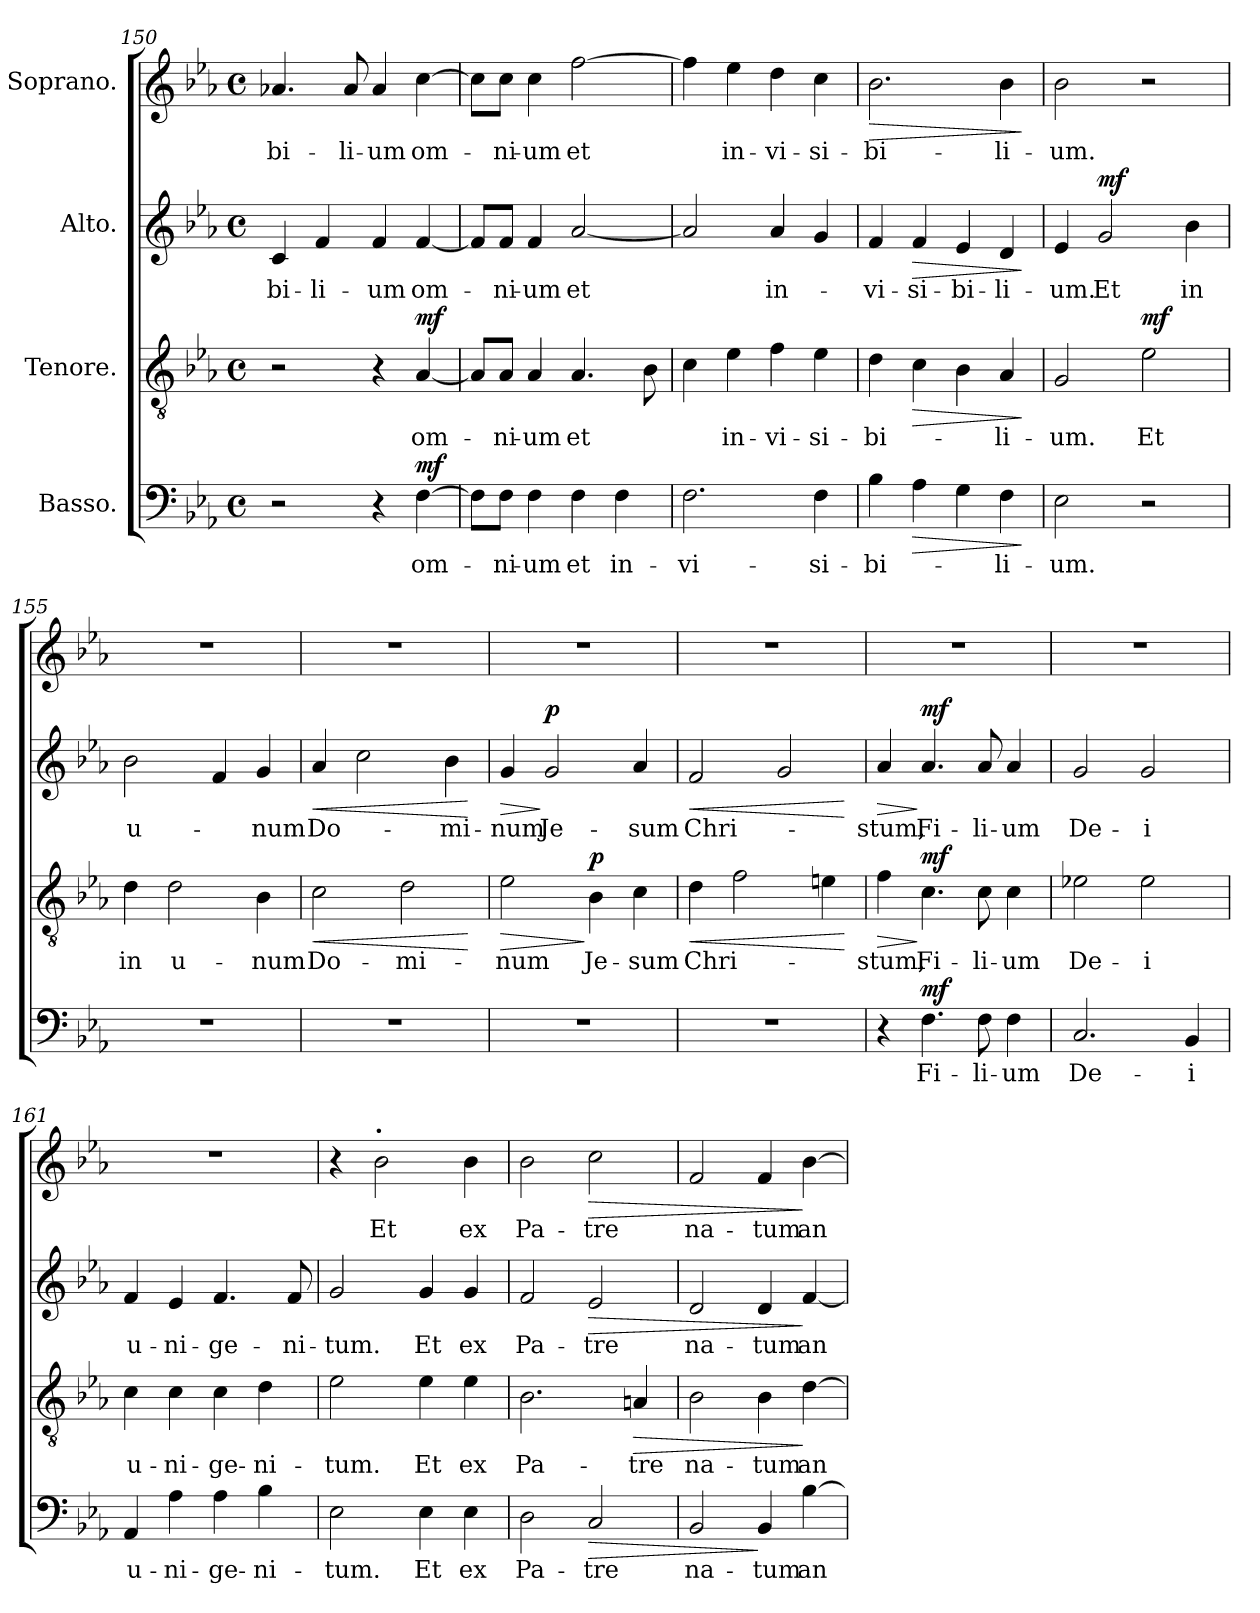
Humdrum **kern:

**kern	**text	**dynam	**kern	**text	**dynam	**kern	**text	**dynam	**kern	**text	**dynam
*part4	*part4	*part4	*part3	*part3	*part3	*part2	*part2	*part2	*part1	*part1	*part1
*staff4	*staff4	*staff4	*staff3	*staff3	*staff3	*staff2	*staff2	*staff2	*staff1	*staff1	*staff1
*I"Basso.	*	*	*I"Tenore.	*	*	*I"Alto.	*	*	*I"Soprano.	*	*
*clefF4	*	*	*clefGv2	*	*	*clefG2	*	*	*clefG2	*	*
*k[b-e-a-]	*	*	*k[b-e-a-]	*	*	*k[b-e-a-]	*	*	*k[b-e-a-]	*	*
*M4/4	*	*	*M4/4	*	*	*M4/4	*	*	*M4/4	*	*
*met(c)	*	*	*met(c)	*	*	*met(c)	*	*	*met(c)	*	*
=150	=150	=150	=150	=150	=150	=150	=150	=150	=150	=150	=150
!	!	!	!	!	!	!	!LO:LY:b	!	!	!LO:LY:b	!
2r	.	.	2r	.	.	4c/	-bi-	.	4.a-X/	-bi-	.
!	!	!	!	!	!	!	!LO:LY:b	!	!	!	!
.	.	.	.	.	.	4f/	-li-	.	.	.	.
!	!	!	!	!	!	!	!	!	!	!LO:LY:b	!
.	.	.	.	.	.	.	.	.	8a-/	-li-	.
!	!	!	!	!	!	!	!LO:LY:b	!	!	!LO:LY:b	!
4r	.	.	4r	.	.	4f/	-um	.	4a-/	-um	.
!	!LO:LY:b	!LO:DY:a	!	!LO:LY:b	!LO:DY:a	!	!LO:LY:b	!	!	!LO:LY:b	!
[4F\	om-	mf	[4A-/	om-	mf	[4f/	om-	.	[4cc\	om-	.
=151	=151	=151	=151	=151	=151	=151	=151	=151	=151	=151	=151
8F\L]	.	.	8A-/L]	.	.	8f/L]	.	.	8cc\L]	.	.
!	!LO:LY:b	!	!	!LO:LY:b	!	!	!LO:LY:b	!	!	!LO:LY:b	!
8F\J	-ni-	.	8A-/J	-ni-	.	8f/J	-ni-	.	8cc\J	-ni-	.
!	!LO:LY:b	!	!	!LO:LY:b	!	!	!LO:LY:b	!	!	!LO:LY:b	!
4F\	-um	.	4A-/	-um	.	4f/	-um	.	4cc\	-um	.
!	!LO:LY:b	!	!	!LO:LY:b	!	!	!LO:LY:b	!	!	!LO:LY:b	!
4F\	et	.	4.A-/	et	.	[2a-/	et	.	[2ff\	et	.
!	!LO:LY:b	!	!	!	!	!	!	!	!	!	!
4F\	in-	.	.	.	.	.	.	.	.	.	.
.	.	.	8B-\	.	.	.	.	.	.	.	.
=152	=152	=152	=152	=152	=152	=152	=152	=152	=152	=152	=152
!	!LO:LY:b	!	!	!	!	!	!	!	!	!	!
2.F\	-vi-	.	4c\	.	.	2a-/]	.	.	4ff\]	.	.
!	!	!	!	!LO:LY:b	!	!	!	!	!	!LO:LY:b	!
.	.	.	4e-\	in-	.	.	.	.	4ee-\	in-	.
!	!	!	!	!LO:LY:b	!	!	!LO:LY:b	!	!	!LO:LY:b	!
.	.	.	4f\	-vi-	.	4a-/	in-	.	4dd\	-vi-	.
!	!LO:LY:b	!	!	!LO:LY:b	!	!	!	!	!	!LO:LY:b	!
4F\	-si-	.	4e-\	-si-	.	4g/	.	.	4cc\	-si-	.
=153	=153	=153	=153	=153	=153	=153	=153	=153	=153	=153	=153
!	!LO:LY:b	!	!	!LO:LY:b	!	!	!LO:LY:b	!	!	!LO:LY:b	!LO:HP:b
4B-\	bi-	.	4d\	bi-	.	4f/	vi-	.	2.b-\	bi-	>
!	!	!LO:HP:b	!	!	!LO:HP:b	!	!LO:LY:b	!LO:HP:b	!	!	!
4A-\	.	>	4c\	.	>	4f/	-si-	>	.	.	.
!	!	!	!	!	!	!	!LO:LY:b	!	!	!	!
4G\	.	.	4B-\	.	.	4e-/	-bi-	.	.	.	.
!	!LO:LY:b	!	!	!LO:LY:b	!	!	!LO:LY:b	!	!	!LO:LY:b	!
4F\	-li-	.	4A-/	-li-	.	4d/	-li-	.	4b-\	-li-	.
.	.	]	.	.	]	.	.	]	.	.	]
=154	=154	=154	=154	=154	=154	=154	=154	=154	=154	=154	=154
!	!LO:LY:b	!	!	!LO:LY:b	!	!	!LO:LY:b	!	!	!LO:LY:b	!
2E-\	-um.	.	2G/	-um.	.	4e-/	-um.	.	2b-\	-um.	.
!	!	!	!	!	!	!	!LO:LY:b	!LO:DY:a	!	!	!
.	.	.	.	.	.	2g/	Et	mf	.	.	.
!	!	!	!	!LO:LY:b	!LO:DY:a	!	!	!	!	!	!
2r	.	.	2e-\	Et	mf	.	.	.	2r	.	.
!	!	!	!	!	!	!	!LO:LY:b	!	!	!	!
.	.	.	.	.	.	4b-\	in	.	.	.	.
=155	=155	=155	=155	=155	=155	=155	=155	=155	=155	=155	=155
!	!	!	!	!LO:LY:b	!	!	!LO:LY:b	!	!	!	!
1r	.	.	4d\	in	.	2b-\	u-	.	1r	.	.
!	!	!	!	!LO:LY:b	!	!	!	!	!	!	!
.	.	.	2d\	u-	.	.	.	.	.	.	.
.	.	.	.	.	.	4f/	.	.	.	.	.
!	!	!	!	!LO:LY:b	!	!	!LO:LY:b	!	!	!	!
.	.	.	4B-\	-num	.	4g/	-num	.	.	.	.
!!LO:LB:g=z
=156	=156	=156	=156	=156	=156	=156	=156	=156	=156	=156	=156
!	!	!	!	!LO:LY:b	!LO:HP:b	!	!LO:LY:b	!LO:HP:b	!	!	!
1r	.	.	2c\	Do-	<	4a-/	Do-	<	1r	.	.
.	.	.	.	.	.	2cc\	.	.	.	.	.
!	!	!	!	!LO:LY:b	!	!	!	!	!	!	!
.	.	.	2d\	-mi-	.	.	.	.	.	.	.
!	!	!	!	!	!	!	!LO:LY:b	!	!	!	!
.	.	.	.	.	.	4b-\	-mi-	.	.	.	.
.	.	.	.	.	[	.	.	[	.	.	.
=157	=157	=157	=157	=157	=157	=157	=157	=157	=157	=157	=157
!	!	!	!	!LO:LY:b	!LO:HP:b	!	!LO:LY:b	!LO:HP:b	!	!	!
1r	.	.	2e-\	-num	>	4g/	-num	>	1r	.	.
!	!	!	!	!	!	!	!LO:LY:b	!LO:DY:n=1:a	!	!	!
.	.	.	.	.	.	2g/	Je-	] p	.	.	.
!	!	!	!	!LO:LY:b	!LO:DY:n=1:a	!	!	!	!	!	!
.	.	.	4B-\	Je-	] p	.	.	.	.	.	.
!	!	!	!	!LO:LY:b	!	!	!LO:LY:b	!	!	!	!
.	.	.	4c\	-sum	.	4a-/	-sum	.	.	.	.
=158	=158	=158	=158	=158	=158	=158	=158	=158	=158	=158	=158
!	!	!	!	!LO:LY:b	!LO:HP:b	!	!LO:LY:b	!LO:HP:b	!	!	!
1r	.	.	4d\	Chri-	<	2f/	Chri-	<	1r	.	.
.	.	.	2f\	.	.	.	.	.	.	.	.
.	.	.	.	.	.	2g/	.	.	.	.	.
.	.	.	4en\	.	.	.	.	.	.	.	.
.	.	.	.	.	[	.	.	[	.	.	.
=159	=159	=159	=159	=159	=159	=159	=159	=159	=159	=159	=159
!	!	!	!	!LO:LY:b	!LO:HP:b	!	!LO:LY:b	!LO:HP:b	!	!	!
4r	.	.	4f\	-stum,	>	4a-/	-stum,	>	1r	.	.
!	!LO:LY:b	!LO:DY:a	!	!LO:LY:b	!LO:DY:n=1:a	!	!LO:LY:b	!LO:DY:n=1:a	!	!	!
4.F\	Fi-	mf	4.c\	Fi-	] mf	4.a-/	Fi-	] mf	.	.	.
!	!LO:LY:b	!	!	!LO:LY:b	!	!	!LO:LY:b	!	!	!	!
8F\	-li-	.	8c\	-li-	.	8a-/	-li-	.	.	.	.
!	!LO:LY:b	!	!	!LO:LY:b	!	!	!LO:LY:b	!	!	!	!
4F\	-um	.	4c\	-um	.	4a-/	-um	.	.	.	.
=160	=160	=160	=160	=160	=160	=160	=160	=160	=160	=160	=160
!	!LO:LY:b	!	!	!LO:LY:b	!	!	!LO:LY:b	!	!	!	!
2.C/	De-	.	2e-X\	De-	.	2g/	De-	.	1r	.	.
!	!	!	!	!LO:LY:b	!	!	!LO:LY:b	!	!	!	!
.	.	.	2e-\	-i	.	2g/	-i	.	.	.	.
!	!LO:LY:b	!	!	!	!	!	!	!	!	!	!
4BB-/	-i	.	.	.	.	.	.	.	.	.	.
=161	=161	=161	=161	=161	=161	=161	=161	=161	=161	=161	=161
!	!LO:LY:b	!	!	!LO:LY:b	!	!	!LO:LY:b	!	!	!	!
4AA-/	u-	.	4c\	u-	.	4f/	u-	.	1r	.	.
!	!LO:LY:b	!	!	!LO:LY:b	!	!	!LO:LY:b	!	!	!	!
4A-\	-ni-	.	4c\	-ni-	.	4e-/	-ni-	.	.	.	.
!	!LO:LY:b	!	!	!LO:LY:b	!	!	!LO:LY:b	!	!	!	!
4A-\	-ge-	.	4c\	-ge-	.	4.f/	-ge-	.	.	.	.
!	!LO:LY:b	!	!	!LO:LY:b	!	!	!	!	!	!	!
4B-\	-ni-	.	4d\	-ni-	.	.	.	.	.	.	.
!	!	!	!	!	!	!	!LO:LY:b	!	!	!	!
.	.	.	.	.	.	8f/	-ni-	.	.	.	.
=162	=162	=162	=162	=162	=162	=162	=162	=162	=162	=162	=162
!	!LO:LY:b	!	!	!LO:LY:b	!	!	!LO:LY:b	!	!	!	!
2E-\	-tum.	.	2e-\	-tum.	.	2g/	-tum.	.	4r	.	.
*	*	*	*	*	*	*	*	*	*MM90	*	*
!	!	!	!	!	!	!	!	!	!LO:TX:a:B:t=.	!	!
!	!	!	!	!	!	!	!	!	!	!LO:LY:b	!
.	.	.	.	.	.	.	.	.	2b-\	Et	.
!	!LO:LY:b	!	!	!LO:LY:b	!	!	!LO:LY:b	!	!	!	!
4E-\	Et	.	4e-\	Et	.	4g/	Et	.	.	.	.
!	!LO:LY:b	!	!	!LO:LY:b	!	!	!LO:LY:b	!	!	!LO:LY:b	!
4E-\	ex	.	4e-\	ex	.	4g/	ex	.	4b-\	ex	.
!!LO:LB:g=z
=163	=163	=163	=163	=163	=163	=163	=163	=163	=163	=163	=163
!	!LO:LY:b	!	!	!LO:LY:b	!	!	!LO:LY:b	!	!	!LO:LY:b	!
2D\	Pa-	.	2.B-\	Pa-	.	2f/	Pa-	.	2b-\	Pa-	.
!	!LO:LY:b	!LO:HP:b	!	!	!	!	!LO:LY:b	!LO:HP:b	!	!LO:LY:b	!LO:HP:b
2C/	-tre	>	.	.	.	2e-/	-tre	>	2cc\	-tre	>
!	!	!	!	!LO:LY:b	!LO:HP:b	!	!	!	!	!	!
.	.	.	4An/	-tre	>	.	.	.	.	.	.
=164	=164	=164	=164	=164	=164	=164	=164	=164	=164	=164	=164
!	!LO:LY:b	!	!	!LO:LY:b	!	!	!LO:LY:b	!	!	!LO:LY:b	!
2BB-/	na-	.	2B-\	na-	.	2d/	na-	.	2f/	na-	.
!	!LO:LY:b	!	!	!LO:LY:b	!	!	!LO:LY:b	!	!	!LO:LY:b	!
4BB-/	-tum	]	4B-\	-tum	.	4d/	-tum	.	4f/	-tum	.
!	!LO:LY:b	!	!	!LO:LY:b	!	!	!LO:LY:b	!	!	!LO:LY:b	!
[4B-\	an-	.	[4d\	an-	]	[4f/	an-	]	[4b-\	an-	]
=	=	=	=	=	=	=	=	=	=	=	=
*-	*-	*-	*-	*-	*-	*-	*-	*-	*-	*-	*-
